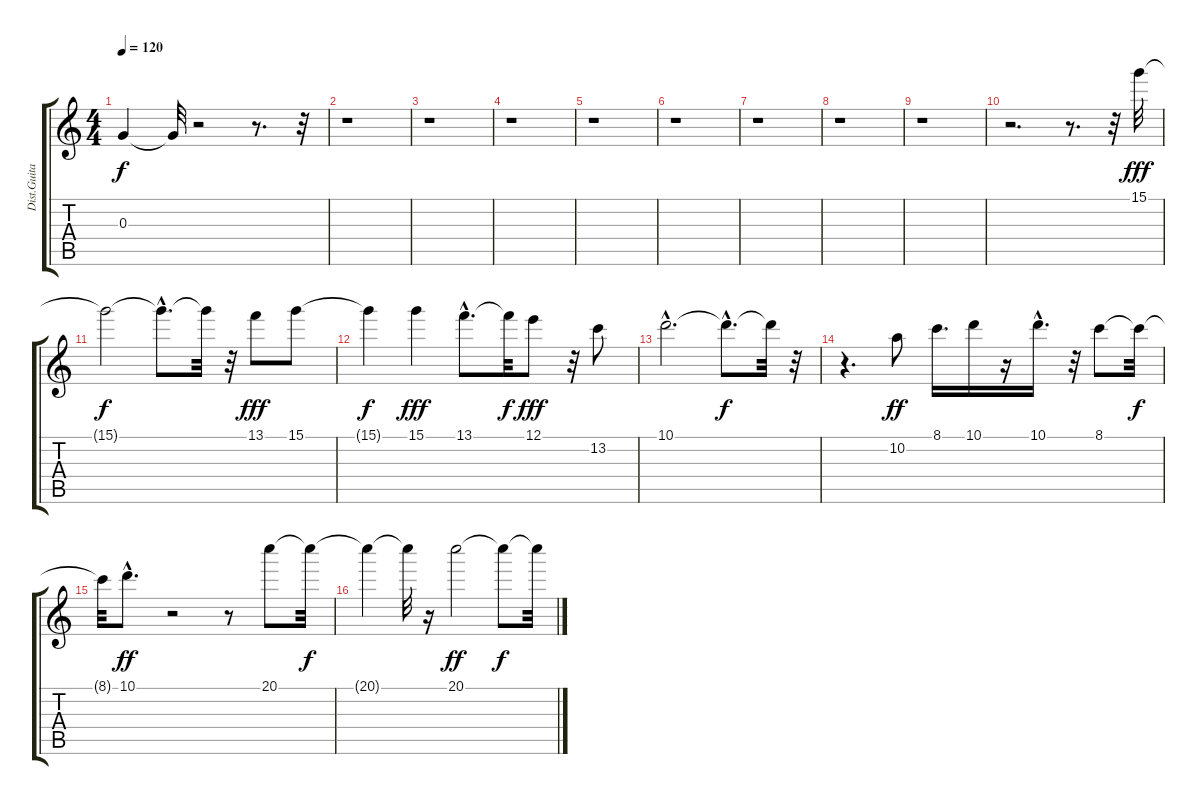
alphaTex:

\track ("Dist.Guita" "Dist.Guita") {instrument guitarharmonics}
\staff {score tabs}
\tuning (E4 B3 G3 D3 A2 E2) {hide}
\ts (4 4)
\tempo 120
\clef g2
\ks c
0.3.4{dy f} 0.3{t}.32 r.2 r.8{d} r.32 |
r.1 |
r.1 |
r.1 |
r.1 |
r.1 |
r.1 |
r.1 |
r.1 |
r.2{d} r.8{d} r.32 15.1.32{dy fff volume 3} |
15.1{t}.2{dy f} 15.1{hac t}.8{d} 15.1{t}.32 r.32 13.1.8{dy fff volume 3} 15.1.8 |
15.1{t}.4{dy f} 15.1.4{dy fff volume 2} 13.1{hac}.8{d} 13.1{t}.32{dy f} 12.1.8{dy fff volume 2} r.32 13.2.8{volume 2} |
10.1{hac}.2{d volume 2} 10.1{hac t}.8{d dy f} 10.1{t}.32 r.32 |
r.4{d} 10.2.8{dy ff volume 1} 8.1.16{d} 10.1.16 r.16 10.1{hac}.16{d volume 1} r.32 8.1.8 8.1{t}.32{dy f} |
8.1{t}.32 10.1{hac}.8{d dy ff} r.2 r.8 20.1.8{volume 0} 20.1{t}.32{dy f} |
20.1{t}.4 20.1{t}.32 r.16 20.1.2{dy ff volume 0} 20.1{t}.8{dy f} 20.1{t}.32
